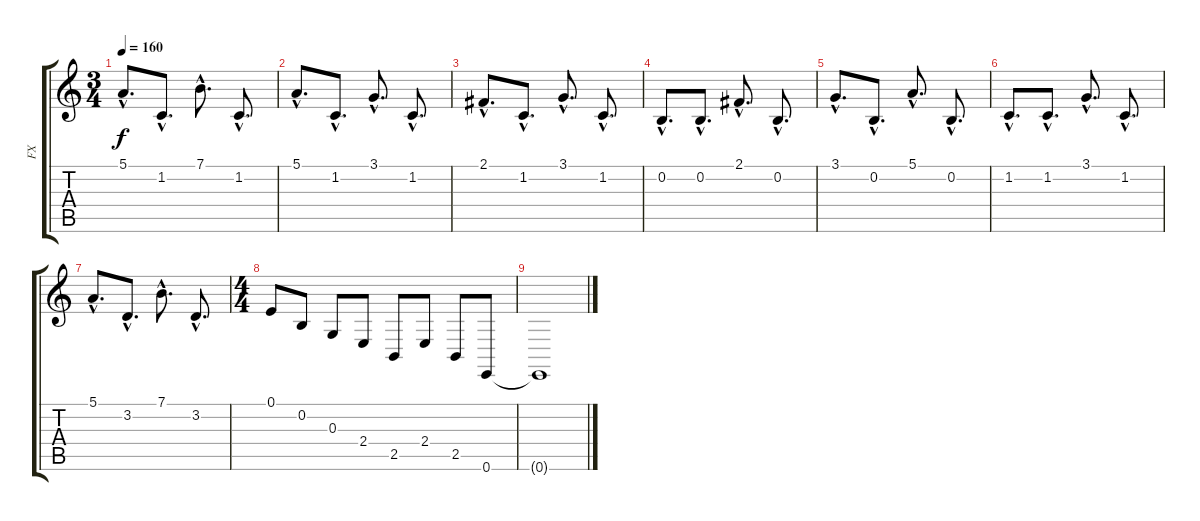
\track ("FX" "FX") {instrument pad1newage}
\staff {score tabs}
\tuning (E4 B3 G3 D3 A2 E2) {hide}
\ts (3 4)
\tempo 160
\clef g2
\ks c
5.1{hac}.8{d dy f} 1.2{hac}.8{d} 7.1{hac}.8{d} 1.2{hac}.8{d} |
5.1{hac}.8{d} 1.2{hac}.8{d} 3.1{hac}.8{d} 1.2{hac}.8{d} |
2.1{hac}.8{d} 1.2{hac}.8{d} 3.1{hac}.8{d} 1.2{hac}.8{d} |
0.2{hac}.8{d} 0.2{hac}.8{d} 2.1{hac}.8{d} 0.2{hac}.8{d} |
3.1{hac}.8{d} 0.2{hac}.8{d} 5.1{hac}.8{d} 0.2{hac}.8{d} |
1.2{hac}.8{d} 1.2{hac}.8{d} 3.1{hac}.8{d} 1.2{hac}.8{d} |
5.1{hac}.8{d} 3.2{hac}.8{d} 7.1{hac}.8{d} 3.2{hac}.8{d} |
\ts (4 4)
0.1.8 0.2.8 0.3.8 2.4.8 2.5.8 2.4.8 2.5.8 0.6.8 |
0.6{t}.1{volume 0}
